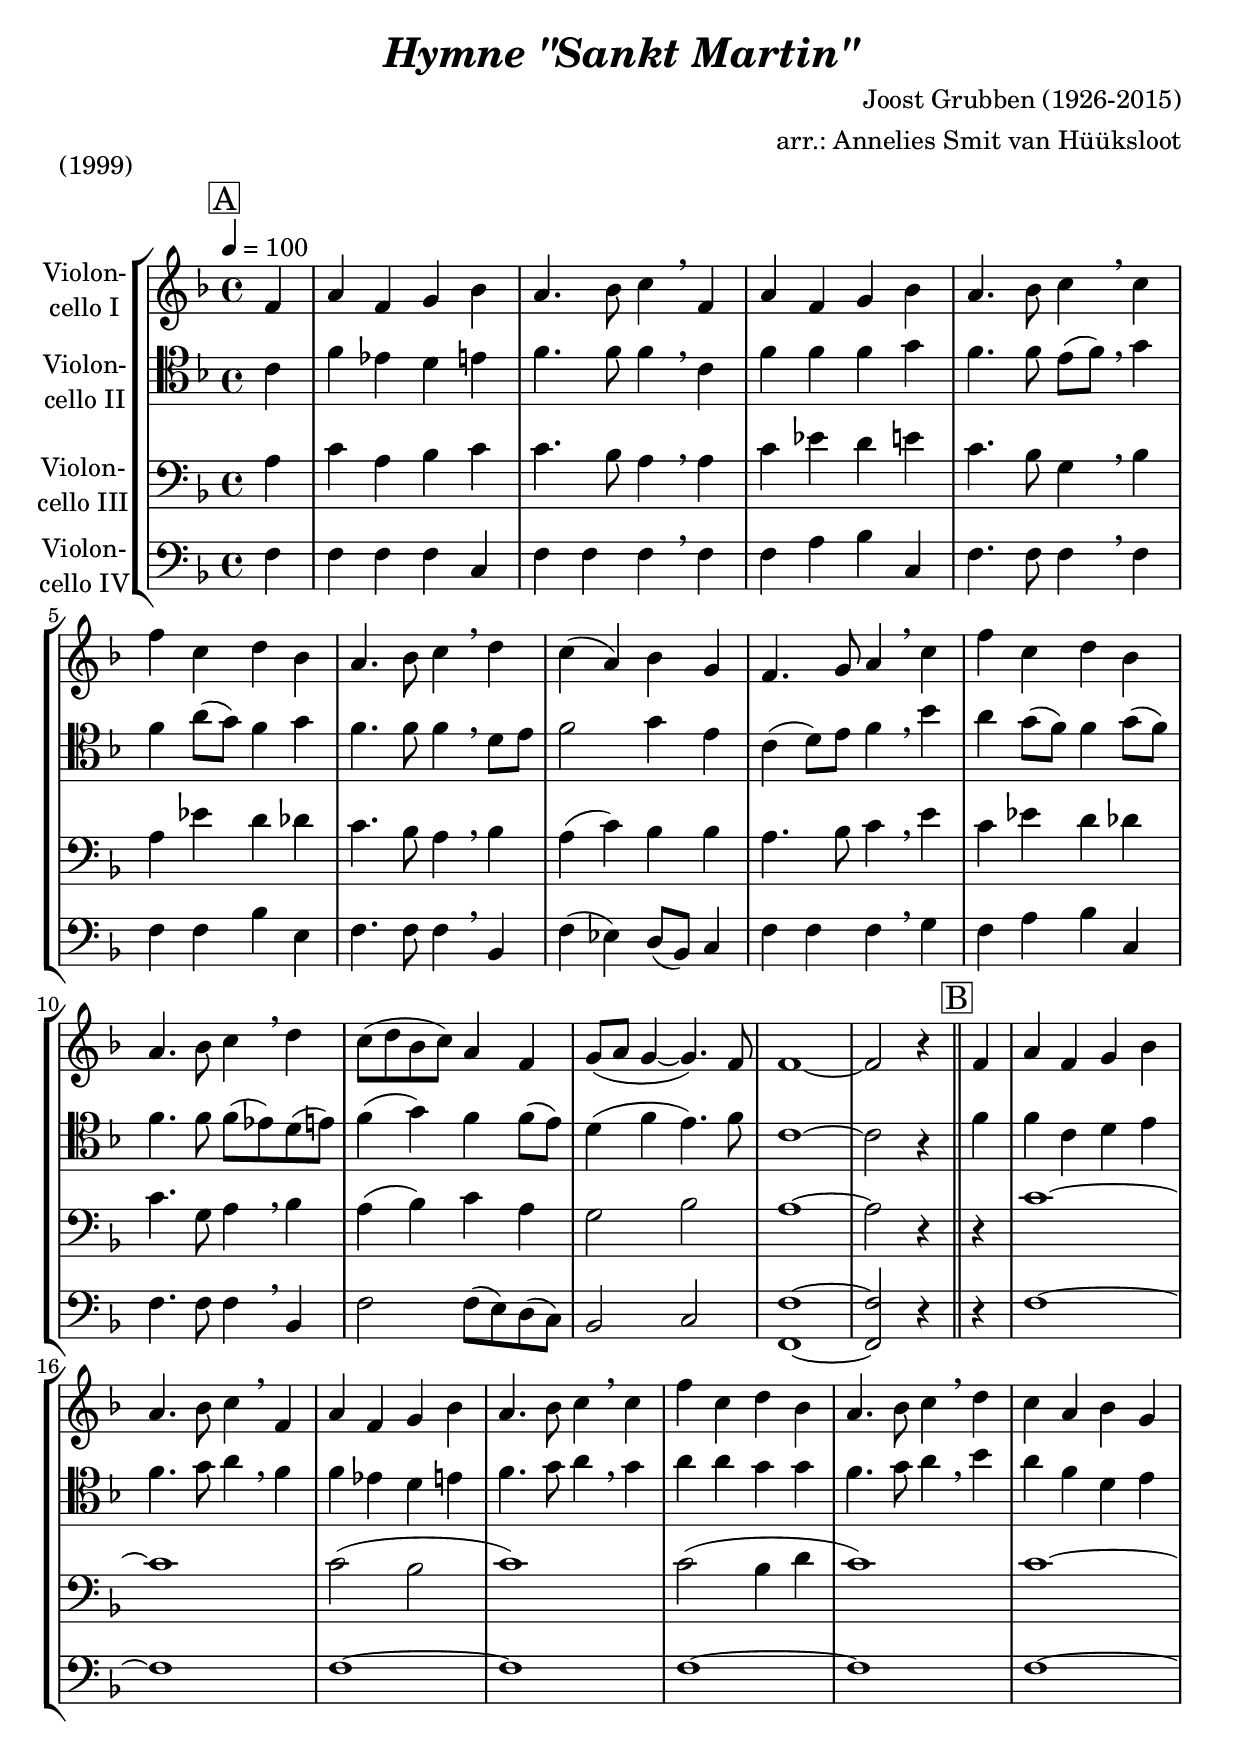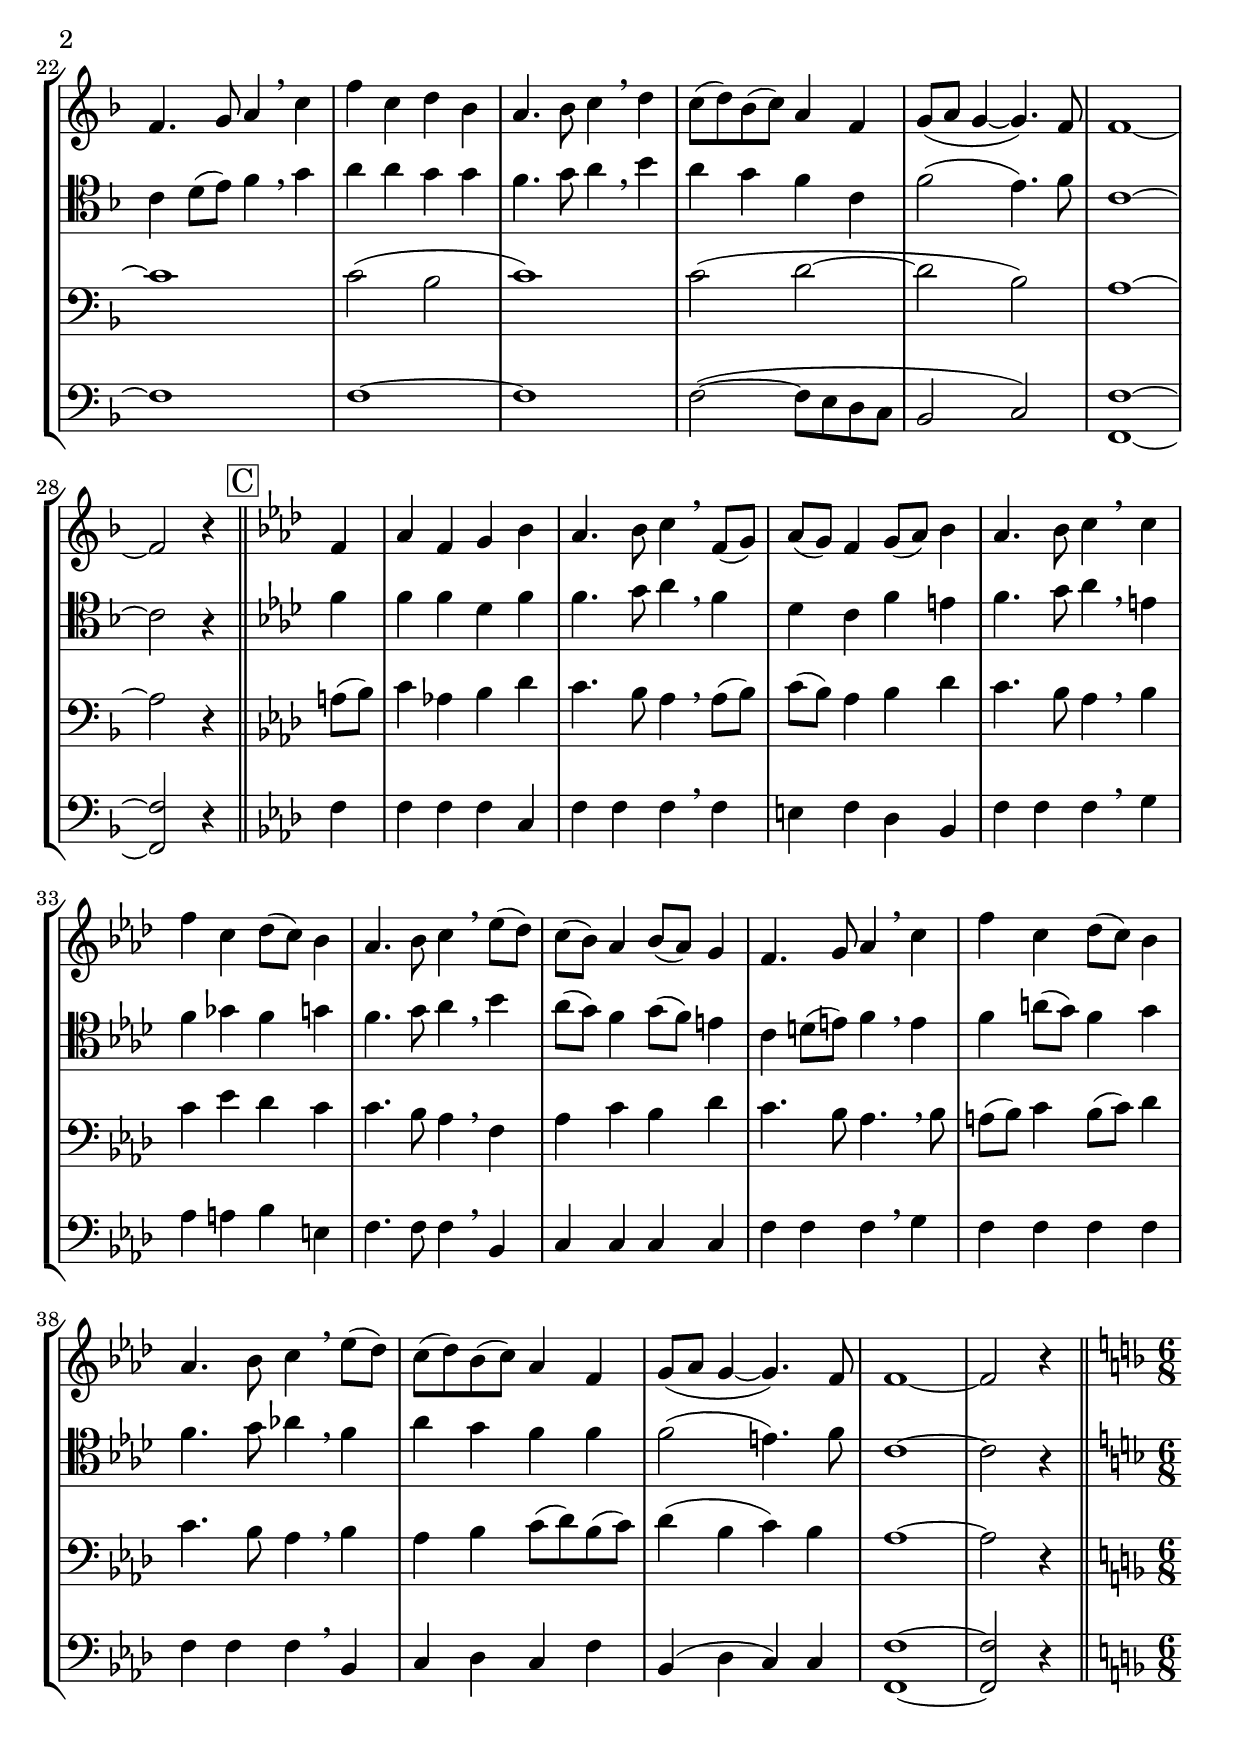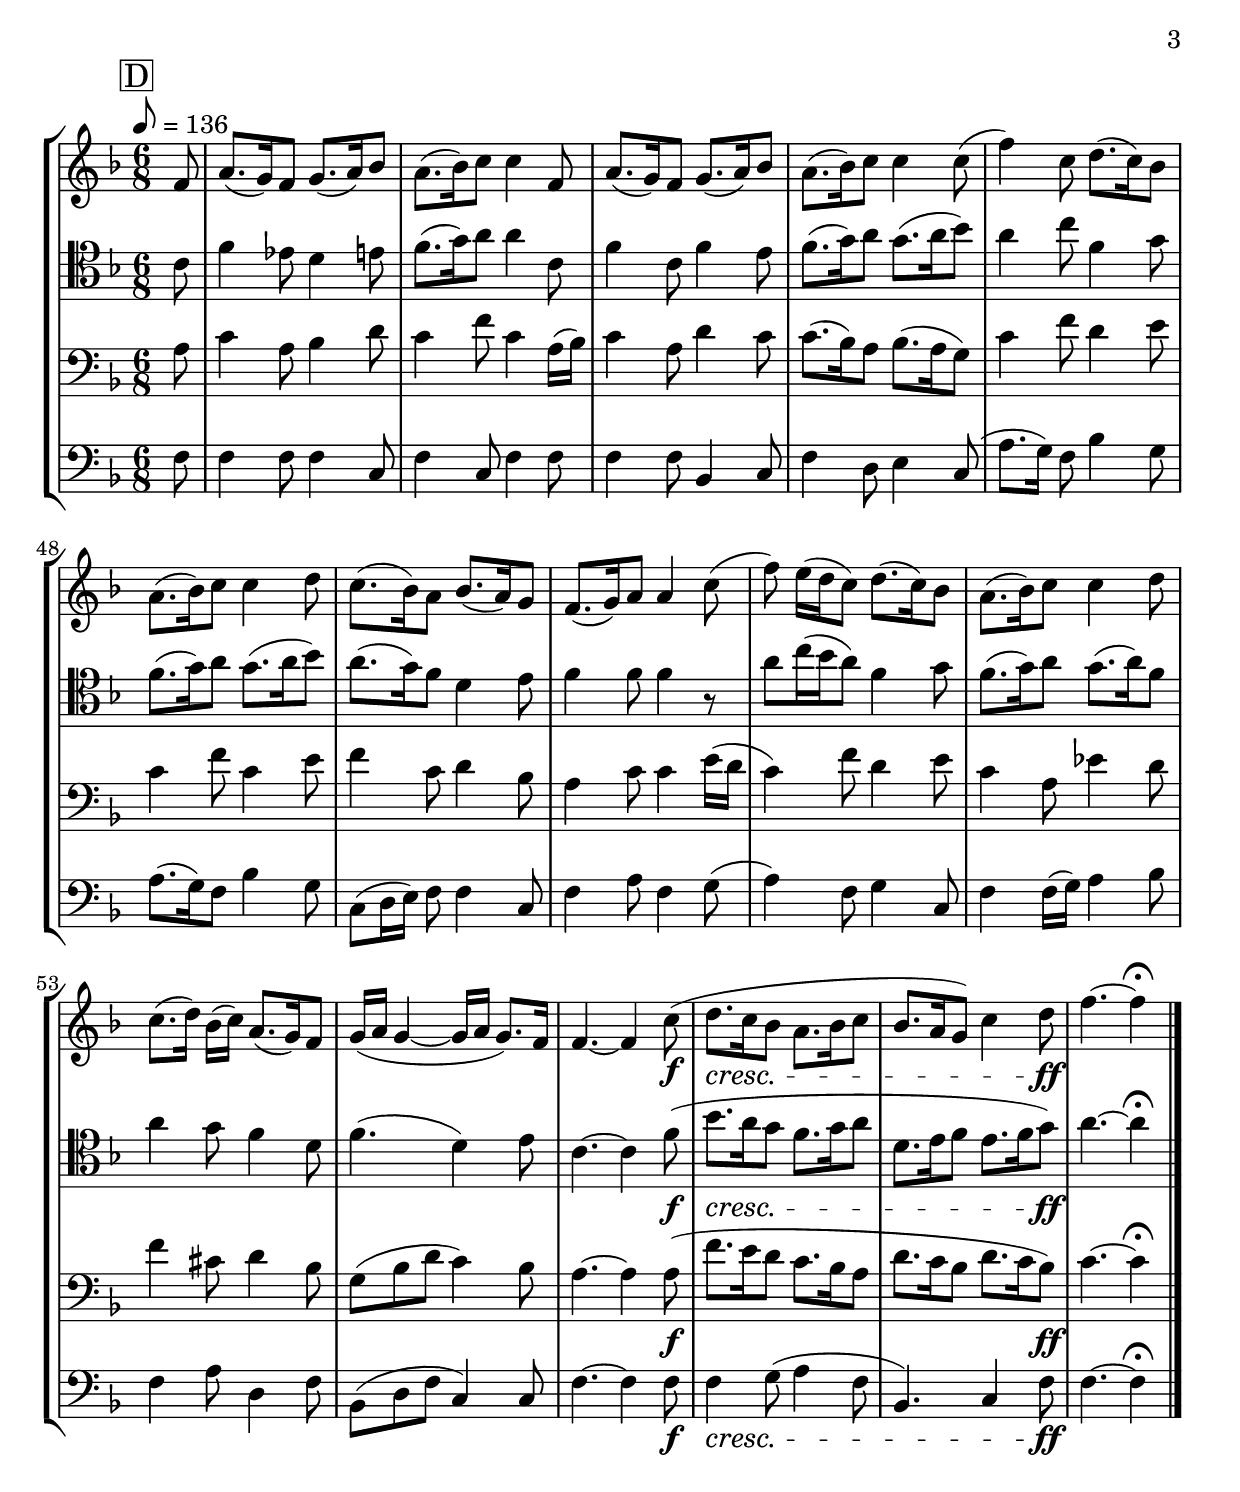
\version "2.18.2"
\include "deutsch.ly"
  
#(set-global-staff-size 22.525)

\header {
  title     = \markup \bold \italic "Hymne \"Sankt Martin\""
  composer  = "Joost Grubben (1926-2015)"
  arranger  = "arr.: Annelies Smit van Hüüksloot"
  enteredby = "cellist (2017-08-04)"
  piece     = "(1999)"
}

voiceconsts = {
  \key f \major
  \clef "bass"
% \numericTimeSignature
  \compressFullBarRests
  % Set default beaming for all staves
%  \set Timing.beamExceptions = #'()
%  \set Timing.baseMoment     = #(ly:make-moment 1 4)
%  \set Timing.beatStructure  = #'(1 1 1)
}

mifl = "flute"
miob = "oboe"
mifh = "french horn"
mist = "string ensemble 1"
%minstr = "accordion"
miba = "cello"

boxa = { \mark \markup \box "A" \tempo 4=100 }
boxb = { \bar "||" \mark \markup \box "B" }
boxc = { \bar "||" \mark \markup \box "C" \key f \minor }
boxd = { \bar "||" \mark \markup \box "D" \tempo 8=136 \key f \major \time 6/8 }

va = \relative c' {
  \voiceconsts
  \clef "treble"
  
  \boxa \partial 4 f4
  a f g b
  a4. b8 c4 \breathe f,
  a f g b
  a4. b8 c4 \breathe c
  f c d b
  a4. b8 c4 \breathe d
  c( a) b g

  f4. g8 a4 \breathe c
  f c d b
  a4. b8 c4 \breathe d
  c8( d b c) a4 f
  g8( a g4~ g4.) f8
  f1~
  f2 r4 \boxb

  f
  a f g b
  a4. b8 c4 \breathe f,
  a f g b
  a4. b8 c4 \breathe c
  f c d b
  a4. b8 c4 \breathe d
  c a b g

  f4. g8 a4 \breathe c
  f c d b
  a4. b8 c4 \breathe d
  c8( d) b( c) a4 f
  g8( a g4~ g4.) f8
  f1~
  f2 r4 \boxc

  f
  as f g b
  as4. b8 c4 \breathe f,8( g)
  as( g) f4 g8( as) b4
  as4. b8 c4 \breathe c
  f c des8( c) b4
  as4. b8 c4 \breathe es8( des)

  c( b) as4 b8( as) g4
  f4. g8 as4 \breathe c
  f c des8( c) b4
  as4. b8 c4 \breathe es8( des)
  c( des) b( c) as4 f
  g8( as g4~ g4.) f8
  f1~
  f2 r4 \boxd

  \partial 8 f8
  a8.( g16) f8 g8.( a16) b8
  a8.( b16) c8 c4 f,8
  a8.( g16) f8 g8.( a16) b8
  a8.( b16) c8 c4 c8(
  f4) c8 d8.( c16) b8
  a8.( b16) c8 c4 d8

  c8.( b16) a8 b8.( a16) g8
  f8.( g16) a8 a4 c8(
  f) e16[( d c8)] d8.( c16) b8
  a8.( b16) c8 c4 d8
  c8.( d16) b[( c)] a8.( g16) f8

  g16( a g4~ g16 a g8.)[ f16]
  f4.~ f4 c'8(\f
  d8.\cresc c16 b8 a8. b16 c8
  b8. a16 g8) c4 d8\ff
  f4.~ f4 \fermata \bar "|."
}

vb = \relative c' {
  \voiceconsts
  \clef "tenor"
  
  \boxa \partial 4 c4
  f es d e
  f4. f8 f4 \breathe c
  f f f g
  f4. f8 e( f) \breathe g4
  f a8( g) f4 g
  f4. f8 f4 \breathe d8 e
  f2 g4 e

  c( d8) e f4 \breathe b
  a g8( f) f4 g8( f)
  f4. f8 f( es) d( e)
  f4( g) f f8( e)
  d4( f e4.) f8
  c1~
  c2 r4 \boxb

  f
  f c d e
  f4. g8 a4 \breathe f
  f es d e
  f4. g8 a4 \breathe g
  a a g g
  f4. g8 a4 \breathe b

  a f d e
  c d8( e) f4 \breathe g
  a a g g
  f4. g8 a4 \breathe b
  a g f c
  f2( e4.) f8
  c1~
  c2 r4 \boxc

  f
  f f des f
  f4. g8 as4 \breathe f
  des c f e
  f4. g8 as4 \breathe e
  f ges f g
  f4. g8 as4 \breathe b

  as8( g) f4 g8( f) e4
  c d8( e) f4 \breathe e
  f a8( g) f4 g
  f4. g8 as!4 \breathe f
  as g f f
  f2( e4.) f8
  c1~
  c2 r4 \boxd

  \partial 8 c8
  f4 es8 d4 e8
  f8.( g16) a8 a4 c,8
  f4 c8 f4 e8
  f8.( g16) a8 g8.( a16 b8)
  a4 c8 f,4 g8
  f8.( g16) a8 g8.( a16 b8)

  a8.( g16) f8 d4 e8
  f4 f8 f4 r8
  a c16( b a8) f4 g8
  f8.( g16) a8 g8.( a16) f8
  a4 g8 f4 d8
  f4.( d4) e8
  c4.~ c4 f8(\f

  b8.\cresc a16 g8 f8. g16 a8
  d,8. e16 f8 e8. f16 g8)\ff
  a4.~ a4\fermata \bar "|."
  
}

vc = \relative c' {
  \voiceconsts
  
  \boxa \partial 4 a4
  c a b c
  c4. b8 a4 \breathe a
  c es d e
  c4. b8 g4 \breathe b
  a es' d des
  c4. b8 a4 \breathe b
  a( c) b b

  a4. b8 c4 \breathe e
  c es d des
  c4. g8 a4 \breathe b
  a( b) c a
  g2 b
  a1~
  a2 r4 \boxb

  r
  c1~
  c
  c2( b
  c1)
  c2( b4 d
  c1)
  c~
  c
  c2( b
  c1)
  c2( d~
  d b)
  a1~
  a2 r4 \boxc

  a8( b)
  c4 as! b des
  c4. b8 as4 \breathe as8( b)
  c( b) as4 b des
  c4. b8 as4 \breathe b
  c es des c
  c4. b8 as4 \breathe f

  as c b des
  c4. b8 as4. \breathe b8
  a( b) c4 b8( c) des4
  c4. b8 as4 \breathe b
  as b c8( des) b( c)
  des4( b c) b
  as1~
  as2 r4 \boxd

  \partial 8 a8
  c4 a8 b4 d8
  c4 f8 c4 a16( b)
  c4 a8 d4 c8
  c8.( b16) a8 b8.( a16 g8)
  c4 f8 d4 e8
  c4 f8 c4 e8

  f4 c8 d4 b8
  a4 c8 c4 e16( d
  c4) f8 d4 e8
  c4 a8 es'4 d8
  f4 cis8 d4 b8
  g( b d c4) b8
  a4.~ a4 a8(\f

  f'8. e16 d8 c8. b16 a8
  d8. c16 b8 d8. c16 b8)\ff
  c4.~ c4\fermata \bar "|."
}

vd = \relative c {
  \voiceconsts
  
  \boxa \partial 4 f4
  f f f c
  f f f \breathe f
  f a b c,
  f4. f8 f4 \breathe f
  f f b e,
  f4. f8 f4 \breathe b,
  f'( es) d8( b) c4

  f f f \breathe g
  f a b c,
  f4. f8 f4 \breathe b,
  f'2 f8( e) d( c)
  b2 c
  <f, f'>1~
  <f f'>2 r4 \boxb

  r
  f'1~
  f
  f~
  f
  f~
  f
  f~
  f
  f~
  f
  f2(~ f8 e d c
  b2 c)
  <f, f'>1~
  <f f'>2 r4 \boxc

  f'
  f f f c
  f f f \breathe f
  e f des b
  f' f f \breathe g
  as a b e,
  f4. f8 f4 \breathe b,
  c c c c

  f f f \breathe g
  f f f f
  f f f \breathe b,
  c des c f
  b,( des c) c
  <f, f'>1~
  <f f'>2 r4 \boxd

  \partial 8 f'8
  f4 f8 f4 c8
  f4 c8 f4 f8
  f4 f8 b,4 c8
  f4 d8 e4 c8(
  a'8.[ g16]) f8 b4 g8
  a8.( g16) f8 b4 g8
  c,[( d16 e)] f8 f4 c8

  f4 a8 f4 g8(
  a4) f8 g4 c,8
  f4 f16( g) a4 b8
  f4 a8 d,4 f8
  b,( d f c4) c8
  f4.~ f4 f8\f
  f4\cresc g8( a4 f8
  b,4.) c4 f8\ff
  f4.~ f4\fermata \bar "|."
}


music = \new StaffGroup <<
      \new Staff {
	\set Staff.midiInstrument = \miba
	\set Staff.instrumentName = \markup \center-column { "Violon-" "cello I" }
	\transpose f f { \va }
      }

      \new Staff {
	\set Staff.midiInstrument = \miba
	\set Staff.instrumentName = \markup \center-column { "Violon-" "cello II" }
	\transpose f f { \vb }
      }

      \new Staff {
	\set Staff.midiInstrument = \miba
	\set Staff.instrumentName = \markup \center-column { "Violon-" "cello III" }
	\transpose f f { \vc }
      }

      \new Staff {
	\set Staff.midiInstrument = \miba
	\set Staff.instrumentName = \markup \center-column { "Violon-" "cello IV" }
	\transpose f f { \vd }
      }
>>

\book {
  \score {
    \music
    \layout {}
  }

  \score {
    \unfoldRepeats \music

    \midi {
      \context {
        \Score
      }
    }
  }
}
